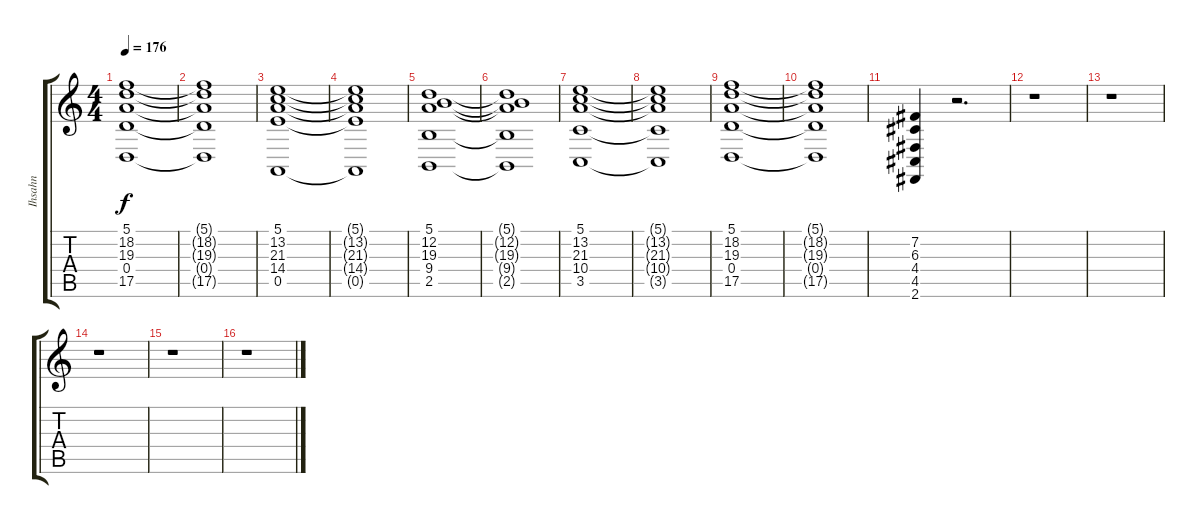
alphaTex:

\track ("Ihsahn" "Ihsahn") {instrument pad4choir}
\staff {score tabs}
\tuning (E4 B3 G3 D3 A2 E2) {hide}
\ts (4 4)
\tempo 176
\clef g2
\ks c
(5.1 18.2 19.3 0.4 17.5).1{dy f} |
(5.1{t} 18.2{t} 19.3{t} 0.4{t} 17.5{t}).1 |
(5.1 13.2 21.3 14.4 0.5).1 |
(5.1{t} 13.2{t} 21.3{t} 14.4{t} 0.5{t}).1 |
(5.1 12.2 19.3 9.4 2.5).1 |
(5.1{t} 12.2{t} 19.3{t} 9.4{t} 2.5{t}).1 |
(5.1 13.2 21.3 10.4 3.5).1 |
(5.1{t} 13.2{t} 21.3{t} 10.4{t} 3.5{t}).1 |
(5.1 18.2 19.3 0.4 17.5).1 |
(5.1{t} 18.2{t} 19.3{t} 0.4{t} 17.5{t}).1 |
(7.2 6.3 4.4 4.5 2.6).4 r.2{d} |
r.1 |
r.1 |
r.1 |
r.1 |
r.1
